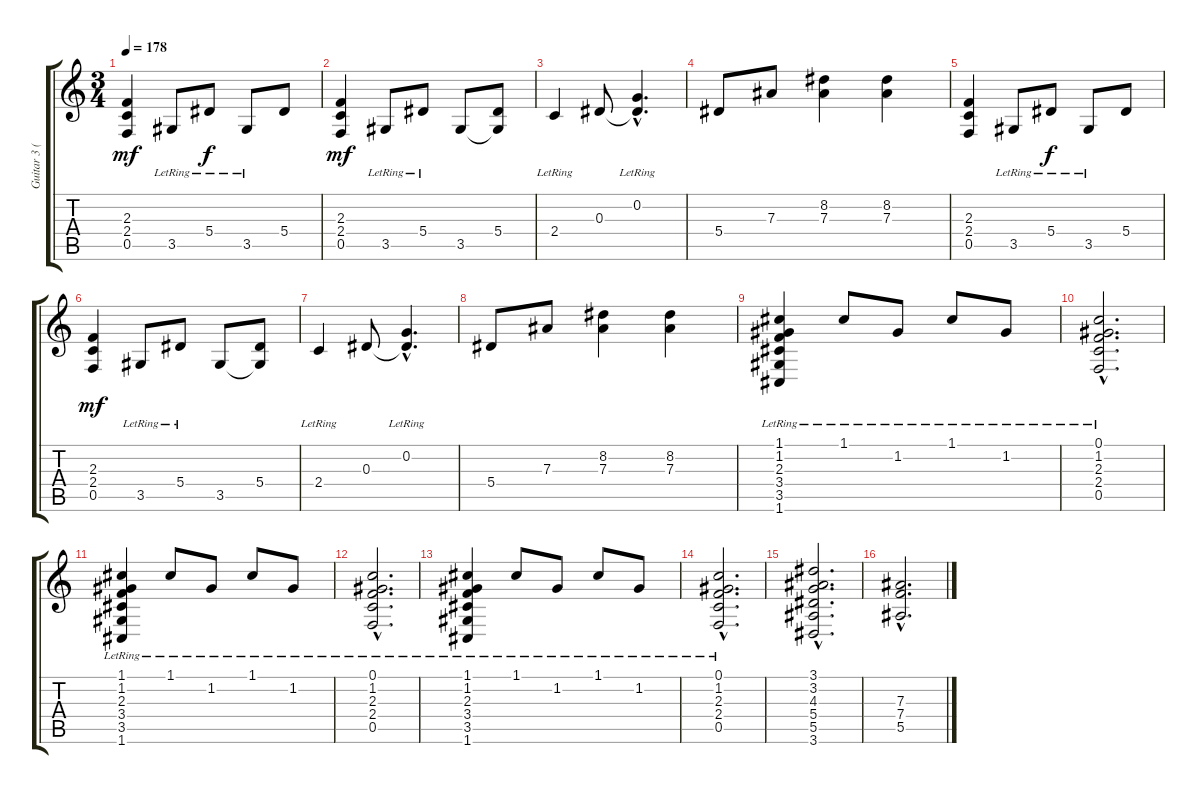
\track ("Guitar 3 (Rhytm)" "Guitar 3 (") {instrument distortionguitar}
\staff {score tabs}
\tuning (C4 G3 Eb3 Bb2 F2 C2) {hide}
\ts (3 4)
\tempo 178
\clef g2
\ks c
(2.3 2.4 0.5).4{dy mf} 3.5{lr}.8 5.4{lr}.8{dy f} 3.5{lr}.8 5.4.8 |
(2.3 2.4 0.5).4{dy mf} 3.5{lr}.8 5.4{lr}.8 3.5.8 (5.4 3.5{t}).8 |
2.4{lr}.4 0.3.8 (0.2{hac lr} 0.3{hac t}).4{d} |
5.4.8 7.3.8 (8.2 7.3).4 (8.2 7.3).4 |
(2.3 2.4 0.5).4 3.5{lr}.8 5.4{lr}.8{dy f} 3.5{lr}.8 5.4.8 |
(2.3 2.4 0.5).4{dy mf} 3.5{lr}.8 5.4{lr}.8 3.5.8 (5.4 3.5{t}).8 |
2.4{lr}.4 0.3.8 (0.2{hac lr} 0.3{hac t}).4{d} |
5.4.8 7.3.8 (8.2 7.3).4 (8.2 7.3).4 |
(1.1{lr} 1.2{lr} 2.3{lr} 3.4{lr} 3.5{lr} 1.6{lr}).4{balance 8} 1.1{lr}.8 1.2{lr}.8 1.1{lr}.8 1.2{lr}.8 |
(0.1{hac lr} 1.2{hac lr} 2.3{hac lr} 2.4{hac lr} 0.5{hac lr}).2{d} |
(1.1{lr} 1.2{lr} 2.3{lr} 3.4{lr} 3.5{lr} 1.6{lr}).4 1.1{lr}.8 1.2{lr}.8 1.1{lr}.8 1.2{lr}.8 |
(0.1{hac lr} 1.2{hac lr} 2.3{hac lr} 2.4{hac lr} 0.5{hac lr}).2{d} |
(1.1{lr} 1.2{lr} 2.3{lr} 3.4{lr} 3.5{lr} 1.6{lr}).4 1.1{lr}.8 1.2{lr}.8 1.1{lr}.8 1.2{lr}.8 |
(0.1{hac lr} 1.2{hac lr} 2.3{hac lr} 2.4{hac lr} 0.5{hac lr}).2{d} |
(3.1{hac} 3.2{hac} 4.3{hac} 5.4{hac} 5.5{hac} 3.6{hac}).2{d} |
(7.3{hac} 7.4{hac} 5.5{hac}).2{d}
